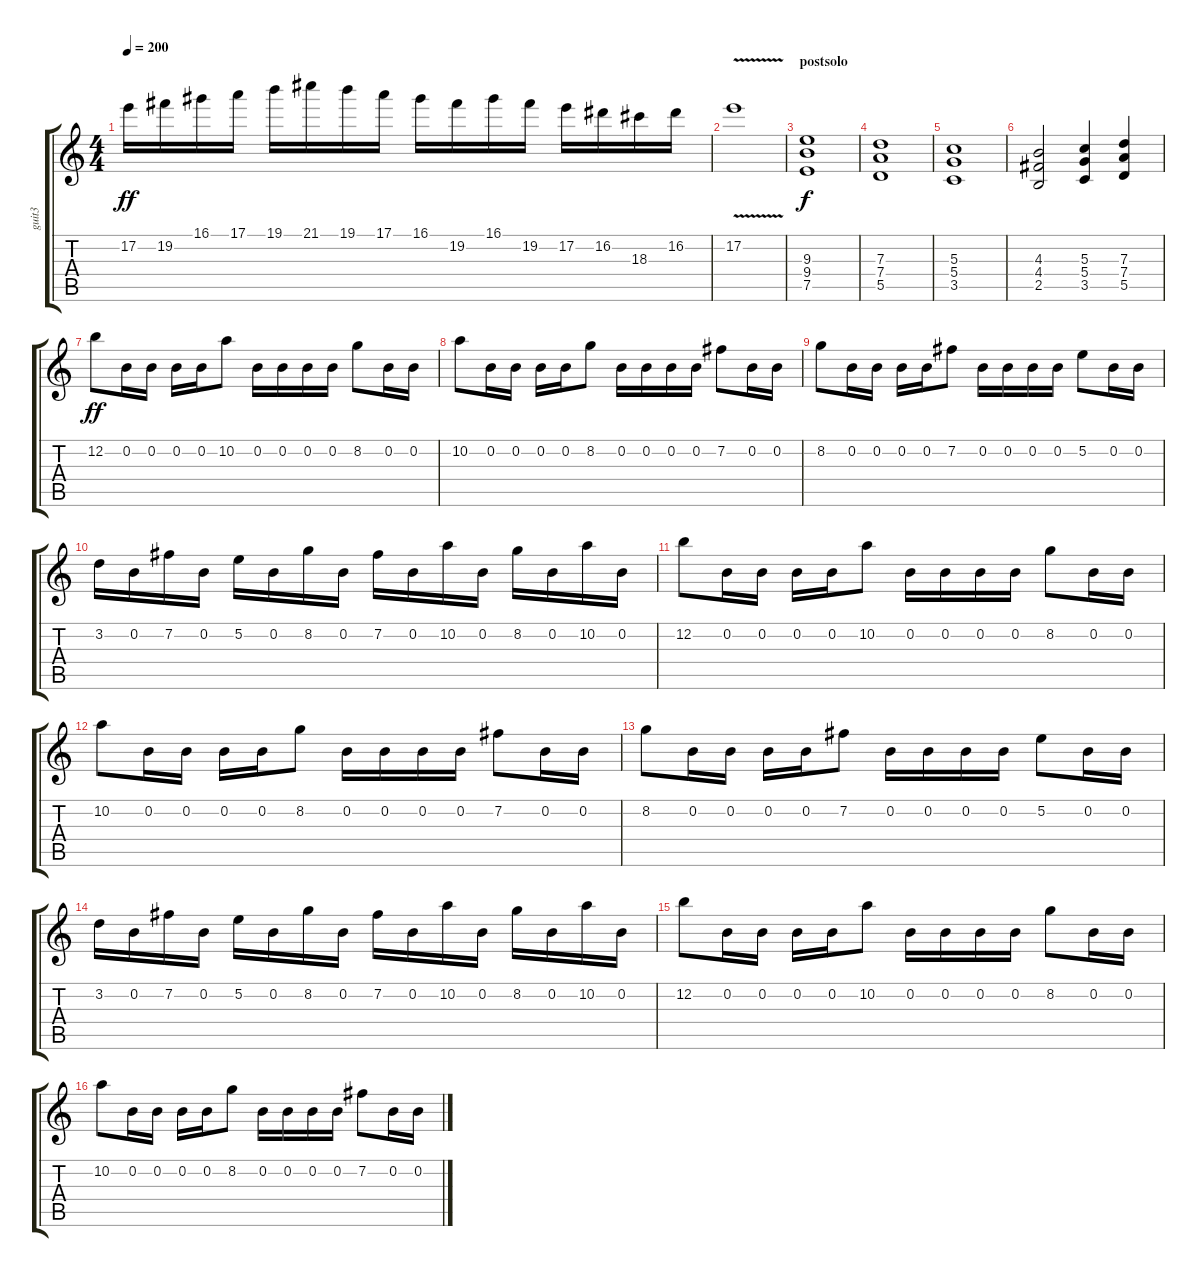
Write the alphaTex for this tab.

\track ("guit3" "guit3") {instrument distortionguitar}
\staff {score tabs}
\tuning (E4 B3 G3 D3 A2 E2) {hide}
\ts (4 4)
\tempo 200
\clef g2
\ks c
17.2.16{dy ff} 19.2.16 16.1.16 17.1.16 19.1.16 21.1.16 19.1.16 17.1.16 16.1.16 19.2.16 16.1.16 19.2.16 17.2.16 16.2.16 18.3.16 16.2.16 |
17.2{v}.1 |
\section ("" "postsolo")
(9.3 9.4 7.5).1{dy f} |
(7.3 7.4 5.5).1 |
(5.3 5.4 3.5).1 |
(4.3 4.4 2.5).2 (5.3 5.4 3.5).4 (7.3 7.4 5.5).4 |
12.2.8{dy ff} 0.2.16 0.2.16 0.2.16 0.2.16 10.2.8 0.2.16 0.2.16 0.2.16 0.2.16 8.2.8 0.2.16 0.2.16 |
10.2.8 0.2.16 0.2.16 0.2.16 0.2.16 8.2.8 0.2.16 0.2.16 0.2.16 0.2.16 7.2.8 0.2.16 0.2.16 |
8.2.8 0.2.16 0.2.16 0.2.16 0.2.16 7.2.8 0.2.16 0.2.16 0.2.16 0.2.16 5.2.8 0.2.16 0.2.16 |
3.2.16 0.2.16 7.2.16 0.2.16 5.2.16 0.2.16 8.2.16 0.2.16 7.2.16 0.2.16 10.2.16 0.2.16 8.2.16 0.2.16 10.2.16 0.2.16 |
12.2.8 0.2.16 0.2.16 0.2.16 0.2.16 10.2.8 0.2.16 0.2.16 0.2.16 0.2.16 8.2.8 0.2.16 0.2.16 |
10.2.8 0.2.16 0.2.16 0.2.16 0.2.16 8.2.8 0.2.16 0.2.16 0.2.16 0.2.16 7.2.8 0.2.16 0.2.16 |
8.2.8 0.2.16 0.2.16 0.2.16 0.2.16 7.2.8 0.2.16 0.2.16 0.2.16 0.2.16 5.2.8 0.2.16 0.2.16 |
3.2.16 0.2.16 7.2.16 0.2.16 5.2.16 0.2.16 8.2.16 0.2.16 7.2.16 0.2.16 10.2.16 0.2.16 8.2.16 0.2.16 10.2.16 0.2.16 |
12.2.8 0.2.16 0.2.16 0.2.16 0.2.16 10.2.8 0.2.16 0.2.16 0.2.16 0.2.16 8.2.8 0.2.16 0.2.16 |
10.2.8 0.2.16 0.2.16 0.2.16 0.2.16 8.2.8 0.2.16 0.2.16 0.2.16 0.2.16 7.2.8 0.2.16 0.2.16
